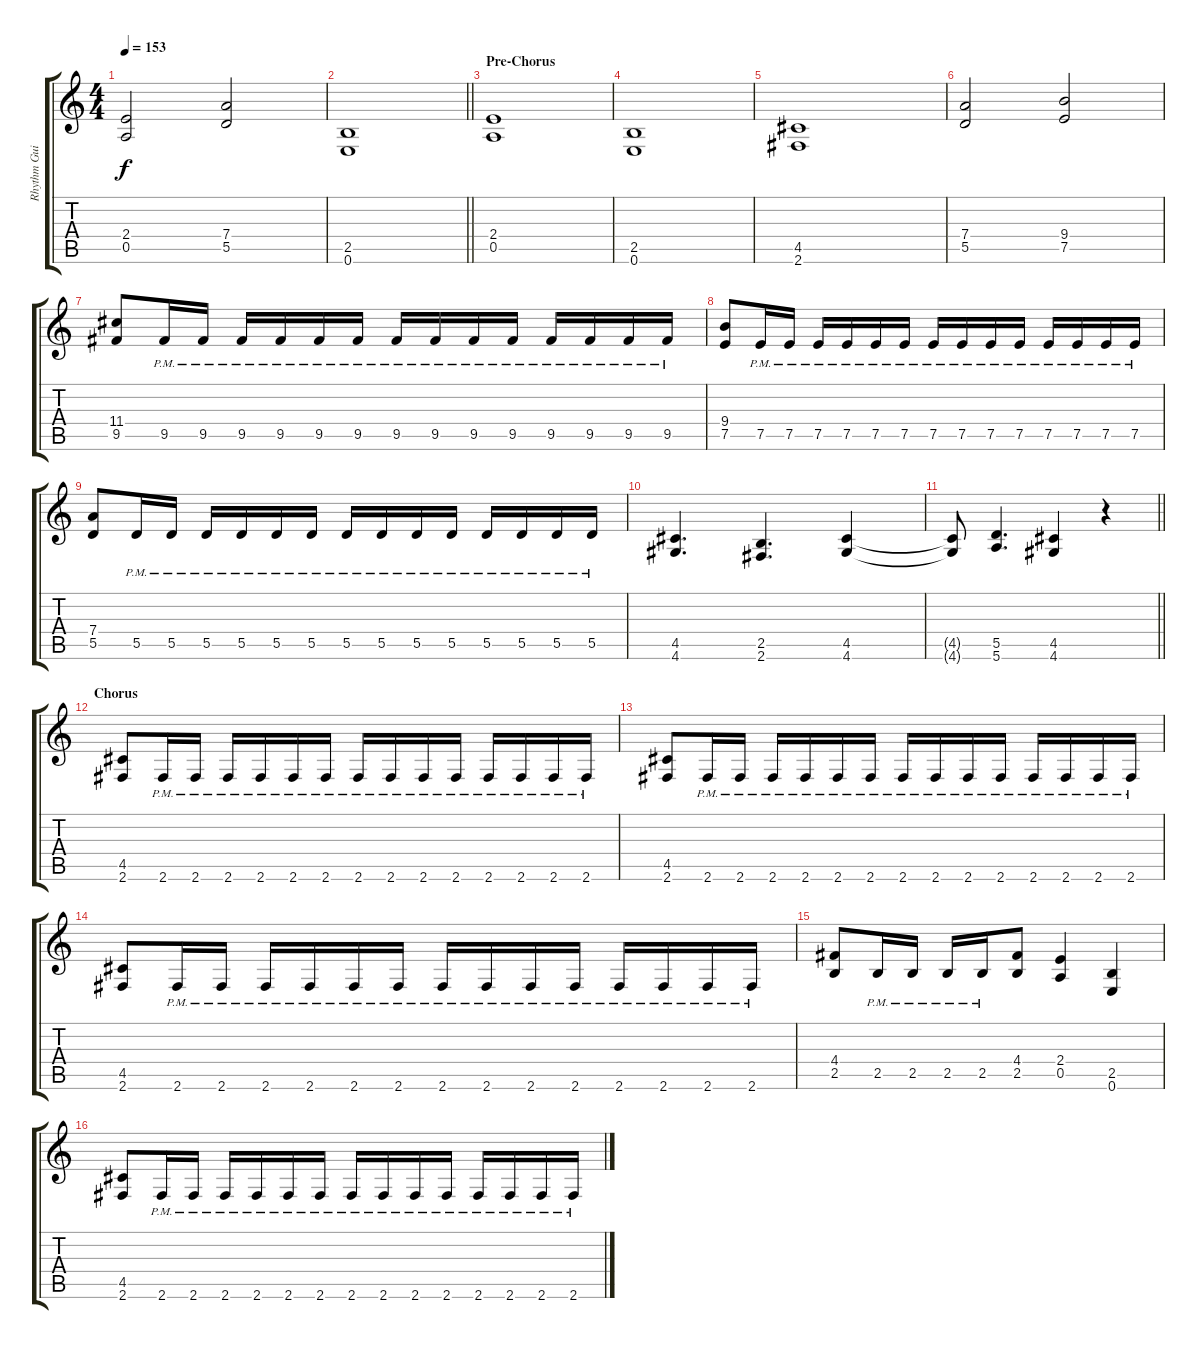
\track ("Rhythm Guitar I" "Rhythm Gui") {instrument overdrivenguitar}
\staff {score tabs}
\tuning (E4 B3 G3 D3 A2 E2) {hide}
\ts (4 4)
\tempo 153
\clef g2
\ks c
(2.4 0.5).2{dy f} (7.4 5.5).2 |
\barLineRight lightlight
(2.5 0.6).1 |
\section ("" "Pre-Chorus")
(2.4 0.5).1 |
(2.5 0.6).1 |
(4.5 2.6).1 |
(7.4 5.5).2 (9.4 7.5).2 |
(11.4 9.5).8 9.5{pm}.16 9.5{pm}.16 9.5{pm}.16 9.5{pm}.16 9.5{pm}.16 9.5{pm}.16 9.5{pm}.16 9.5{pm}.16 9.5{pm}.16 9.5{pm}.16 9.5{pm}.16 9.5{pm}.16 9.5{pm}.16 9.5{pm}.16 |
(9.4 7.5).8 7.5{pm}.16 7.5{pm}.16 7.5{pm}.16 7.5{pm}.16 7.5{pm}.16 7.5{pm}.16 7.5{pm}.16 7.5{pm}.16 7.5{pm}.16 7.5{pm}.16 7.5{pm}.16 7.5{pm}.16 7.5{pm}.16 7.5{pm}.16 |
(7.4 5.5).8 5.5{pm}.16 5.5{pm}.16 5.5{pm}.16 5.5{pm}.16 5.5{pm}.16 5.5{pm}.16 5.5{pm}.16 5.5{pm}.16 5.5{pm}.16 5.5{pm}.16 5.5{pm}.16 5.5{pm}.16 5.5{pm}.16 5.5{pm}.16 |
(4.5 4.6).4{d} (2.5 2.6).4{d} (4.5 4.6).4 |
\barLineRight lightlight
(4.5{t} 4.6{t}).8 (5.5 5.6).4{d} (4.5 4.6).4 r.4 |
\section ("" "Chorus")
(4.5 2.6).8 2.6{pm}.16 2.6{pm}.16 2.6{pm}.16 2.6{pm}.16 2.6{pm}.16 2.6{pm}.16 2.6{pm}.16 2.6{pm}.16 2.6{pm}.16 2.6{pm}.16 2.6{pm}.16 2.6{pm}.16 2.6{pm}.16 2.6{pm}.16 |
(4.5 2.6).8 2.6{pm}.16 2.6{pm}.16 2.6{pm}.16 2.6{pm}.16 2.6{pm}.16 2.6{pm}.16 2.6{pm}.16 2.6{pm}.16 2.6{pm}.16 2.6{pm}.16 2.6{pm}.16 2.6{pm}.16 2.6{pm}.16 2.6{pm}.16 |
(4.5 2.6).8 2.6{pm}.16 2.6{pm}.16 2.6{pm}.16 2.6{pm}.16 2.6{pm}.16 2.6{pm}.16 2.6{pm}.16 2.6{pm}.16 2.6{pm}.16 2.6{pm}.16 2.6{pm}.16 2.6{pm}.16 2.6{pm}.16 2.6{pm}.16 |
(4.4 2.5).8 2.5{pm}.16 2.5{pm}.16 2.5{pm}.16 2.5{pm}.16 (4.4 2.5).8 (2.4 0.5).4 (2.5 0.6).4 |
(4.5 2.6).8 2.6{pm}.16 2.6{pm}.16 2.6{pm}.16 2.6{pm}.16 2.6{pm}.16 2.6{pm}.16 2.6{pm}.16 2.6{pm}.16 2.6{pm}.16 2.6{pm}.16 2.6{pm}.16 2.6{pm}.16 2.6{pm}.16 2.6{pm}.16
